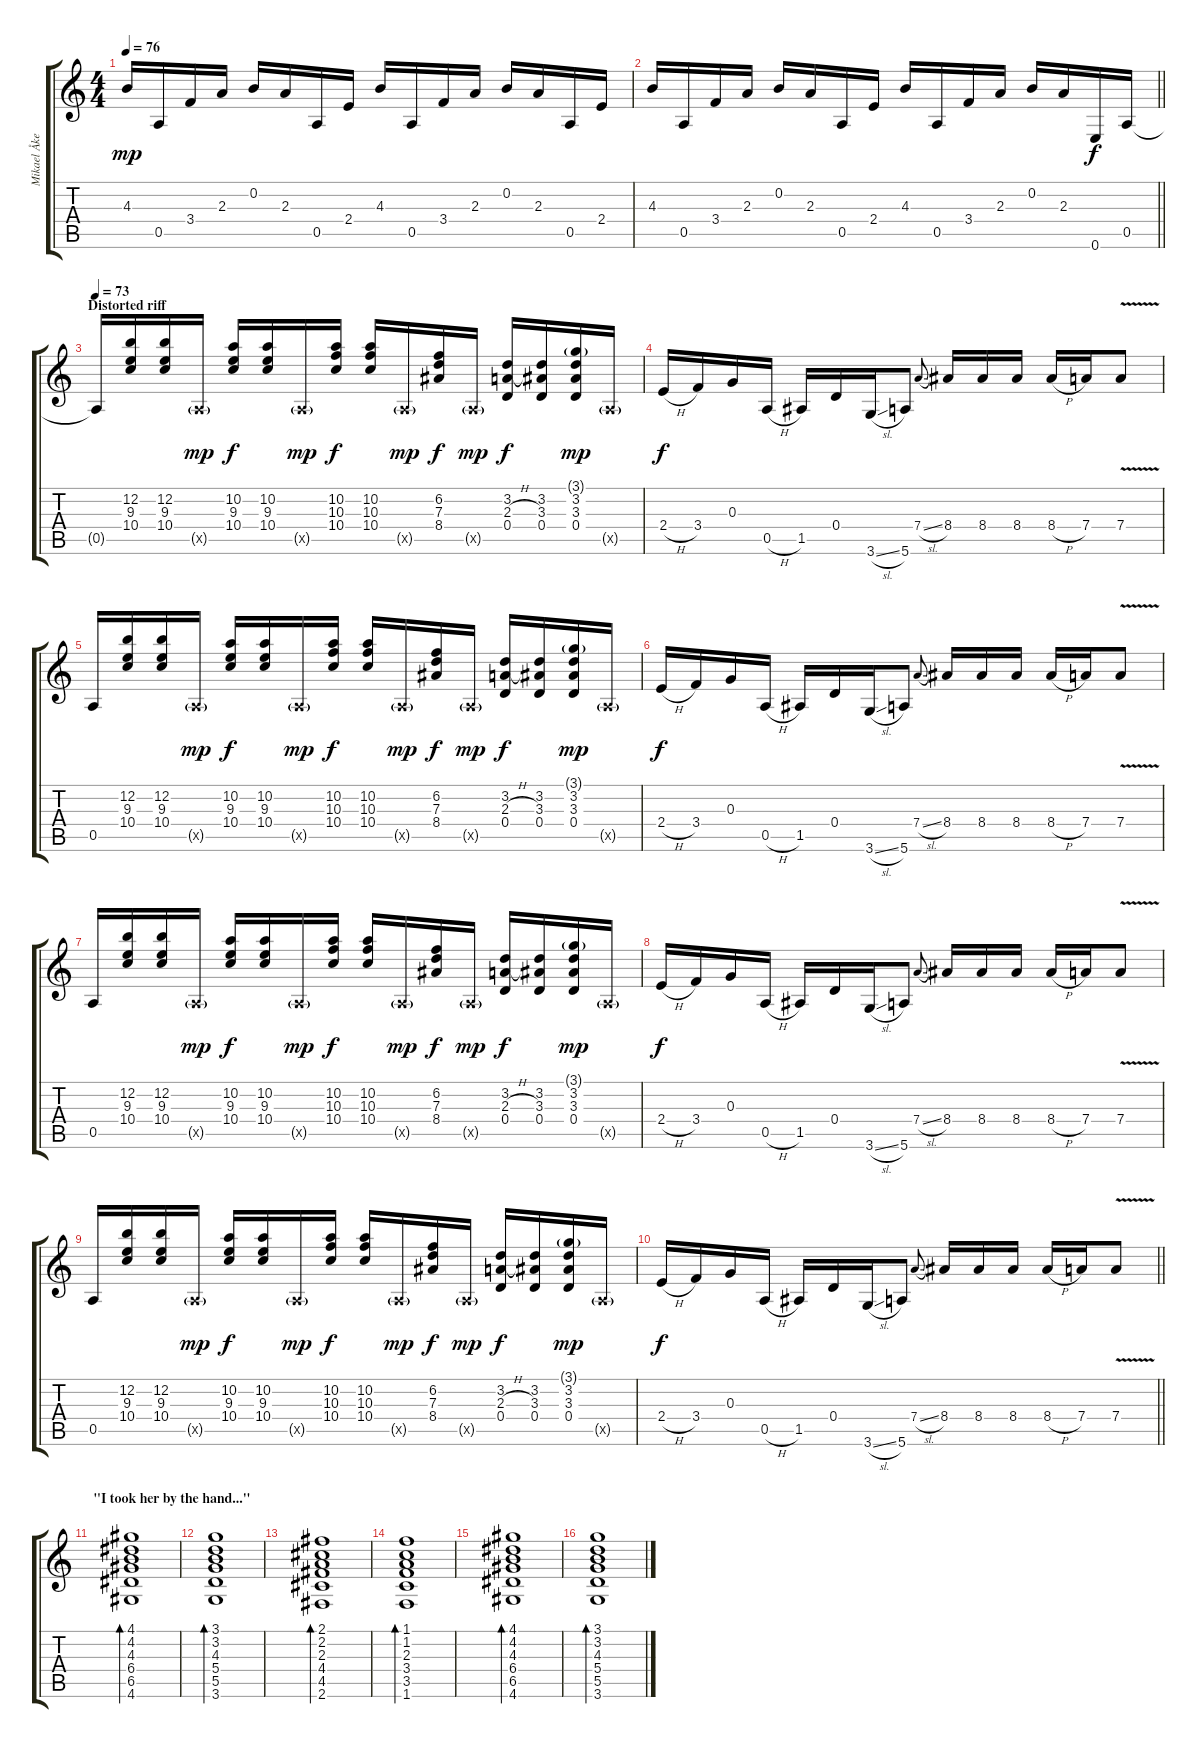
\track ("Mikael Åkerfeldt" "Mikael Åke") {instrument electricguitarclean}
\staff {score tabs}
\tuning (E4 B3 G3 D3 A2 E2) {hide}
\ts (4 4)
\tempo 76
\clef g2
\ks c
4.3.16{dy mp} 0.5.16 3.4.16 2.3.16 0.2.16 2.3.16 0.5.16 2.4.16 4.3.16 0.5.16 3.4.16 2.3.16 0.2.16 2.3.16 0.5.16 2.4.16 |
\barLineRight lightlight
4.3.16 0.5.16 3.4.16 2.3.16 0.2.16 2.3.16 0.5.16 2.4.16 4.3.16 0.5.16 3.4.16 2.3.16 0.2.16 2.3.16 0.6.16{dy f instrument overdrivenguitar} 0.5.16 |
\section ("" "Distorted riff")
\tempo 73
0.5{t}.16 (12.2 9.3 10.4).16 (12.2 9.3 10.4).16 0.5{g x}.16{dy mp} (10.2 9.3 10.4).16{dy f} (10.2 9.3 10.4).16 0.5{g x}.16{dy mp} (10.2 10.3 10.4).16{dy f} (10.2 10.3 10.4).16 0.5{g x}.16{dy mp} (6.2 7.3 8.4).16{dy f} 0.5{g x}.16{dy mp} (3.2 2.3{h} 0.4).16{dy f} (3.2 3.3 0.4).16 (3.1{g} 3.2 3.3 0.4).16{dy mp} 0.5{g x}.16 |
2.4{h}.16{dy f} 3.4.16 0.3.16 0.5{h}.16 1.5.16 0.4.16 3.6{sl}.16 5.6.8 7.4{sl}.8{gr onbeat} 8.4.16 8.4.16 8.4.16 8.4{h}.16 7.4.16 7.4{v}.8 |
0.5.16 (12.2 9.3 10.4).16 (12.2 9.3 10.4).16 0.5{g x}.16{dy mp} (10.2 9.3 10.4).16{dy f} (10.2 9.3 10.4).16 0.5{g x}.16{dy mp} (10.2 10.3 10.4).16{dy f} (10.2 10.3 10.4).16 0.5{g x}.16{dy mp} (6.2 7.3 8.4).16{dy f} 0.5{g x}.16{dy mp} (3.2 2.3{h} 0.4).16{dy f} (3.2 3.3 0.4).16 (3.1{g} 3.2 3.3 0.4).16{dy mp} 0.5{g x}.16 |
2.4{h}.16{dy f} 3.4.16 0.3.16 0.5{h}.16 1.5.16 0.4.16 3.6{sl}.16 5.6.8 7.4{sl}.8{gr onbeat} 8.4.16 8.4.16 8.4.16 8.4{h}.16 7.4.16 7.4{v}.8 |
0.5.16 (12.2 9.3 10.4).16 (12.2 9.3 10.4).16 0.5{g x}.16{dy mp} (10.2 9.3 10.4).16{dy f} (10.2 9.3 10.4).16 0.5{g x}.16{dy mp} (10.2 10.3 10.4).16{dy f} (10.2 10.3 10.4).16 0.5{g x}.16{dy mp} (6.2 7.3 8.4).16{dy f} 0.5{g x}.16{dy mp} (3.2 2.3{h} 0.4).16{dy f} (3.2 3.3 0.4).16 (3.1{g} 3.2 3.3 0.4).16{dy mp} 0.5{g x}.16 |
2.4{h}.16{dy f} 3.4.16 0.3.16 0.5{h}.16 1.5.16 0.4.16 3.6{sl}.16 5.6.8 7.4{sl}.8{gr onbeat} 8.4.16 8.4.16 8.4.16 8.4{h}.16 7.4.16 7.4{v}.8 |
0.5.16 (12.2 9.3 10.4).16 (12.2 9.3 10.4).16 0.5{g x}.16{dy mp} (10.2 9.3 10.4).16{dy f} (10.2 9.3 10.4).16 0.5{g x}.16{dy mp} (10.2 10.3 10.4).16{dy f} (10.2 10.3 10.4).16 0.5{g x}.16{dy mp} (6.2 7.3 8.4).16{dy f} 0.5{g x}.16{dy mp} (3.2 2.3{h} 0.4).16{dy f} (3.2 3.3 0.4).16 (3.1{g} 3.2 3.3 0.4).16{dy mp} 0.5{g x}.16 |
\barLineRight lightlight
2.4{h}.16{dy f} 3.4.16 0.3.16 0.5{h}.16 1.5.16 0.4.16 3.6{sl}.16 5.6.8 7.4{sl}.8{gr onbeat} 8.4.16 8.4.16 8.4.16 8.4{h}.16 7.4.16 7.4{v}.8 |
\section ("" "\"I took her by the hand...\"")
(4.1 4.2 4.3 6.4 6.5 4.6).1{bd 30} |
(3.1 3.2 4.3 5.4 5.5 3.6).1{bd 30} |
(2.1 2.2 2.3 4.4 4.5 2.6).1{bd 30} |
(1.1 1.2 2.3 3.4 3.5 1.6).1{bd 30} |
(4.1 4.2 4.3 6.4 6.5 4.6).1{bd 30} |
(3.1 3.2 4.3 5.4 5.5 3.6).1{bd 30}
